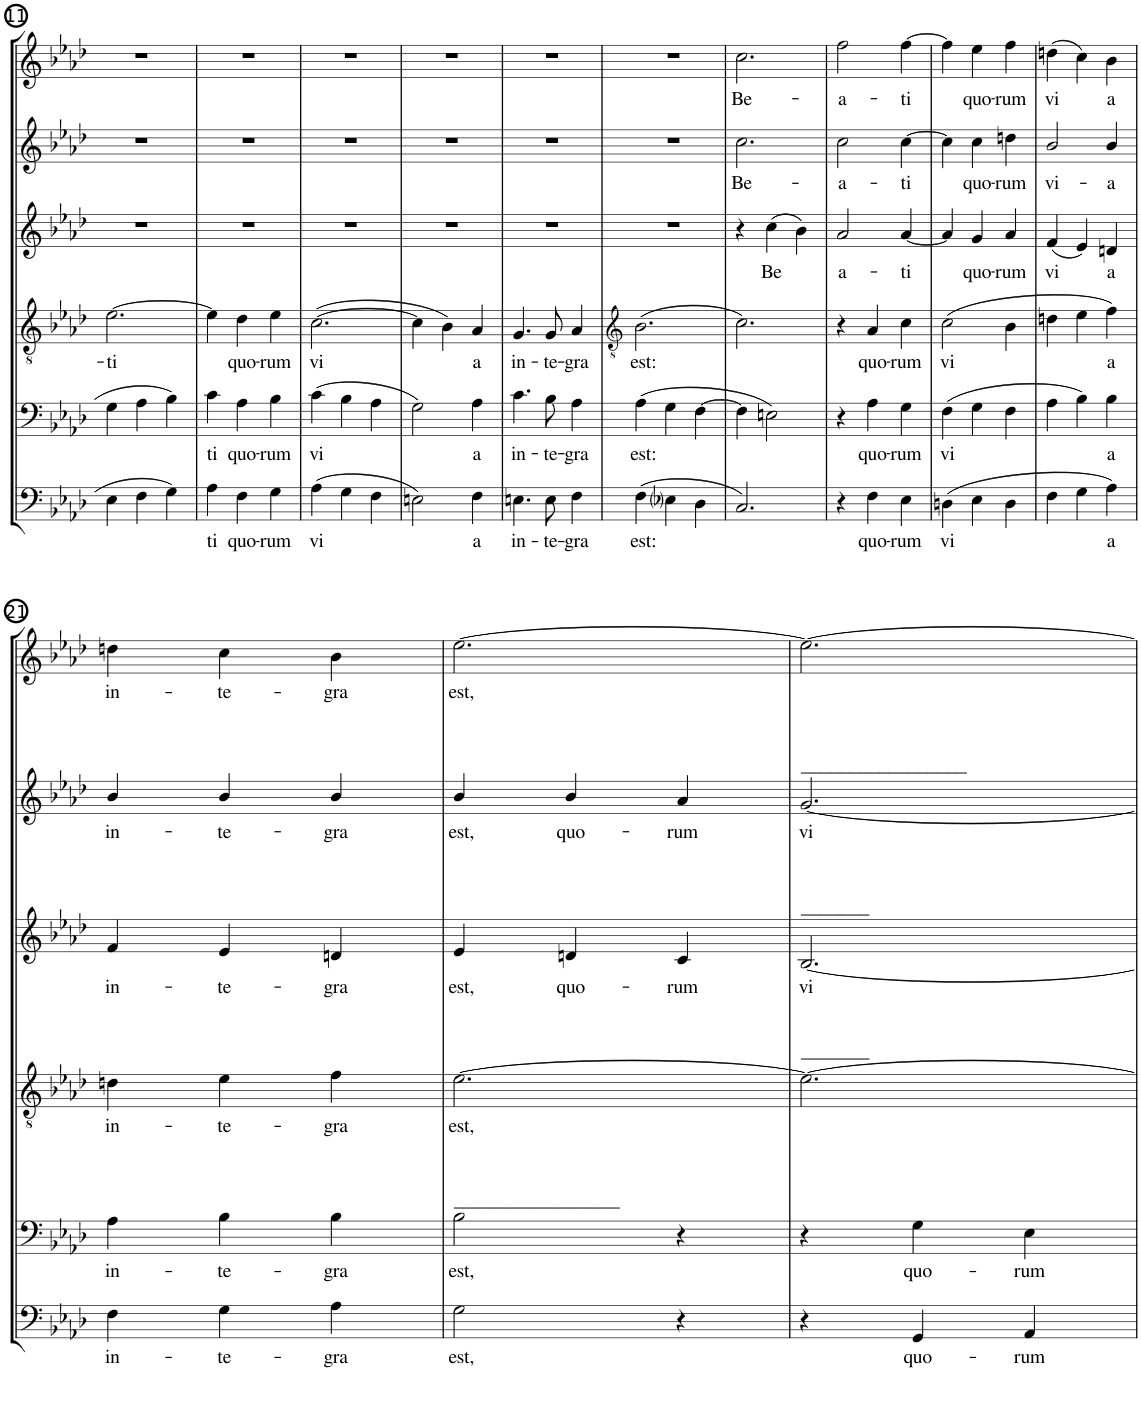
**kern	**text	**kern	**text	**kern	**text	**kern	**text	**kern	**text	**kern	**text
*part6	*part6	*part5	*part5	*part4	*part4	*part3	*part3	*part2	*part2	*part1	*part1
*staff6	*staff6	*staff5	*staff5	*staff4	*staff4	*staff3	*staff3	*staff2	*staff2	*staff1	*staff1
*I"B.	*	*I"B.	*	*I"T.	*	*I"A.	*	*I"S.	*	*I"S.	*
!!LO:PB:g=z
*clefF4	*	*clefF4	*	*clefGv2	*	*clefG2	*	*clefG2	*	*clefG2	*
*k[b-e-a-d-]	*	*k[b-e-a-d-]	*	*k[b-e-a-d-]	*	*k[b-e-a-d-]	*	*k[b-e-a-d-]	*	*k[b-e-a-d-]	*
*A-:	*	*A-:	*	*A-:	*	*A-:	*	*A-:	*	*A-:	*
*M3/4	*	*M3/4	*	*M3/4	*	*M3/4	*	*M3/4	*	*M3/4	*
=11	=11	=11	=11	=11	=11	=11	=11	=11	=11	=11	=11
!	!	!	!	!	!LO:LY:b	!	!	!	!	!	!
4E-\	.	4G\	.	[2.e-\	-ti	2.r	.	2.r	.	2.r	.
4F\	.	4A-\	.	.	.	.	.	.	.	.	.
4G\	.	4B-\	.	.	.	.	.	.	.	.	.
=12	=12	=12	=12	=12	=12	=12	=12	=12	=12	=12	=12
!	!LO:LY:b	!	!LO:LY:b	!	!	!	!	!	!	!	!
4A-\	ti	4c\	ti	4e-\]	.	2.r	.	2.r	.	2.r	.
!	!LO:LY:b	!	!LO:LY:b	!	!LO:LY:b	!	!	!	!	!	!
4F\	quo-	4A-\	quo-	4d-\	quo-	.	.	.	.	.	.
!	!LO:LY:b	!	!LO:LY:b	!	!LO:LY:b	!	!	!	!	!	!
4G\	-rum	4B-\	-rum	4e-\	-rum	.	.	.	.	.	.
=13	=13	=13	=13	=13	=13	=13	=13	=13	=13	=13	=13
!	!LO:LY:b	!	!LO:LY:b	!	!LO:LY:b	!	!	!	!	!	!
(4A-\	vi	(4c\	vi	([2.c\	vi	2.r	.	2.r	.	2.r	.
4G\	.	4B-\	.	.	.	.	.	.	.	.	.
4F\	.	4A-\	.	.	.	.	.	.	.	.	.
=14	=14	=14	=14	=14	=14	=14	=14	=14	=14	=14	=14
2En\)	.	2G\)	.	4c\]	.	2.r	.	2.r	.	2.r	.
.	.	.	.	4B-\)	.	.	.	.	.	.	.
!	!LO:LY:b	!	!LO:LY:b	!	!LO:LY:b	!	!	!	!	!	!
4F\	a	4A-\	a	4A-/	a	.	.	.	.	.	.
=15	=15	=15	=15	=15	=15	=15	=15	=15	=15	=15	=15
!	!LO:LY:b	!	!LO:LY:b	!	!LO:LY:b	!	!	!	!	!	!
4.En\	in-	4.c\	in-	4.G/	in-	2.r	.	2.r	.	2.r	.
!	!LO:LY:b	!	!LO:LY:b	!	!LO:LY:b	!	!	!	!	!	!
8E\	-te-	8B-\	-te-	8G/	-te-	.	.	.	.	.	.
!	!LO:LY:b	!	!LO:LY:b	!	!LO:LY:b	!	!	!	!	!	!
4F\	-gra	4A-\	-gra	4A-/	-gra	.	.	.	.	.	.
=16	=16	=16	=16	=16	=16	=16	=16	=16	=16	=16	=16
*	*	*	*	*clefGv2	*	*	*	*	*	*	*
!	!LO:LY:b	!	!LO:LY:b	!	!LO:LY:b	!	!	!	!	!	!
(4F\	est:	(4A-\	est:	(2.B-\	est:	2.r	.	2.r	.	2.r	.
4E-i\	.	4G\	.	.	.	.	.	.	.	.	.
4D-\	.	[4F\	.	.	.	.	.	.	.	.	.
=17	=17	=17	=17	=17	=17	=17	=17	=17	=17	=17	=17
!	!	!	!	!	!	!	!	!	!LO:LY:b	!	!LO:LY:b
2.C/)	.	4F\]	.	2.c\)	.	4r	.	2.cc\	Be-	2.cc\	Be-
!	!	!	!	!	!	!	!LO:LY:b	!	!	!	!
.	.	2En\)	.	.	.	(4cc\	Be	.	.	.	.
.	.	.	.	.	.	4b-\)	.	.	.	.	.
=18	=18	=18	=18	=18	=18	=18	=18	=18	=18	=18	=18
!	!	!	!	!	!	!	!LO:LY:b	!	!LO:LY:b	!	!LO:LY:b
4r	.	4r	.	4r	.	2a-/	a-	2cc\	-a-	2ff\	-a-
!	!LO:LY:b	!	!LO:LY:b	!	!LO:LY:b	!	!	!	!	!	!
4F\	quo-	4A-\	quo-	4A-/	quo-	.	.	.	.	.	.
!	!LO:LY:b	!	!LO:LY:b	!	!LO:LY:b	!	!LO:LY:b	!	!LO:LY:b	!	!LO:LY:b
4E-\	-rum	4G\	-rum	4c\	-rum	[4a-/	-ti	[4cc\	-ti	[4ff\	-ti
=19	=19	=19	=19	=19	=19	=19	=19	=19	=19	=19	=19
!	!LO:LY:b	!	!LO:LY:b	!	!LO:LY:b	!	!	!	!	!	!
(4Dn\	vi	(4F\	vi	(2c\	vi	4a-/]	.	4cc\]	.	4ff\]	.
!	!	!	!	!	!	!	!LO:LY:b	!	!LO:LY:b	!	!LO:LY:b
4E-\	.	4G\	.	.	.	4g/	quo-	4cc\	quo-	4ee-\	quo-
!	!	!	!	!	!	!	!LO:LY:b	!	!LO:LY:b	!	!LO:LY:b
4D\	.	4F\	.	4B-\	.	4a-/	-rum	4ddn\	-rum	4ff\	-rum
=20	=20	=20	=20	=20	=20	=20	=20	=20	=20	=20	=20
!	!	!	!	!	!	!	!LO:LY:b	!	!LO:LY:b	!	!LO:LY:b
4F\	.	4A-\	.	4dn\	.	(4f/	vi	2b-/	vi-	(4ddn\	vi
4G\	.	4B-\)	.	4e-\	.	4e-/)	.	.	.	4cc\)	.
!	!LO:LY:b	!	!LO:LY:b	!	!LO:LY:b	!	!LO:LY:b	!	!LO:LY:b	!	!LO:LY:b
4A-\)	a	4B-\	a	4f\)	a	4dn/	a	4b-/	-a	4b-\	a
!!LO:LB:g=z
=21	=21	=21	=21	=21	=21	=21	=21	=21	=21	=21	=21
!	!LO:LY:b	!	!LO:LY:b	!	!LO:LY:b	!	!LO:LY:b	!	!LO:LY:b	!	!LO:LY:b
4F\	in-	4A-\	in-	4dn\	in-	4f/	in-	4b-/	in-	4ddn\	in-
!	!LO:LY:b	!	!LO:LY:b	!	!LO:LY:b	!	!LO:LY:b	!	!LO:LY:b	!	!LO:LY:b
4G\	-te-	4B-\	-te-	4e-\	-te-	4e-/	-te-	4b-/	-te-	4cc\	-te-
!	!LO:LY:b	!	!LO:LY:b	!	!LO:LY:b	!	!LO:LY:b	!	!LO:LY:b	!	!LO:LY:b
4A-\	-gra	4B-\	-gra	4f\	-gra	4dn/	-gra	4b-/	-gra	4b-\	-gra
=22	=22	=22	=22	=22	=22	=22	=22	=22	=22	=22	=22
!	!	!	!	!LO:TX:b:t=_________________	!	!	!	!	!	!	!
!	!LO:LY:b	!	!LO:LY:b	!	!LO:LY:b	!	!LO:LY:b	!	!LO:LY:b	!	!LO:LY:b
2G\	est,	2B-\	est,	[2.e-\	est,	4e-/	est,	4b-/	est,	[2.ee-\	est,
!	!	!	!	!	!	!	!LO:LY:b	!	!LO:LY:b	!	!
.	.	.	.	.	.	4dn/	quo-	4b-/	quo-	.	.
!	!	!	!	!	!	!	!LO:LY:b	!	!LO:LY:b	!	!
4r	.	4r	.	.	.	4c/	-rum	4a-/	-rum	.	.
=23	=23	=23	=23	=23	=23	=23	=23	=23	=23	=23	=23
!	!	!	!	!	!	!	!	!	!	!LO:TX:b:t=_________________	!
!	!	!	!	!	!	!	!	!LO:TX:b:t=_______	!	!	!
!	!	!	!	!	!	!LO:TX:b:t=_______	!	!	!	!	!
!	!	!	!	!	!	!	!LO:LY:b	!	!LO:LY:b	!	!
4r	.	4r	.	2.e-\_	.	[2.B-/	vi	[2.g/	vi	2.ee-\_	.
!	!LO:LY:b	!	!LO:LY:b	!	!	!	!	!	!	!	!
4GG/	quo-	4G\	quo-	.	.	.	.	.	.	.	.
!	!LO:LY:b	!	!LO:LY:b	!	!	!	!	!	!	!	!
4AA-/	-rum	4E-\	-rum	.	.	.	.	.	.	.	.
=	=	=	=	=	=	=	=	=	=	=	=
*-	*-	*-	*-	*-	*-	*-	*-	*-	*-	*-	*-
